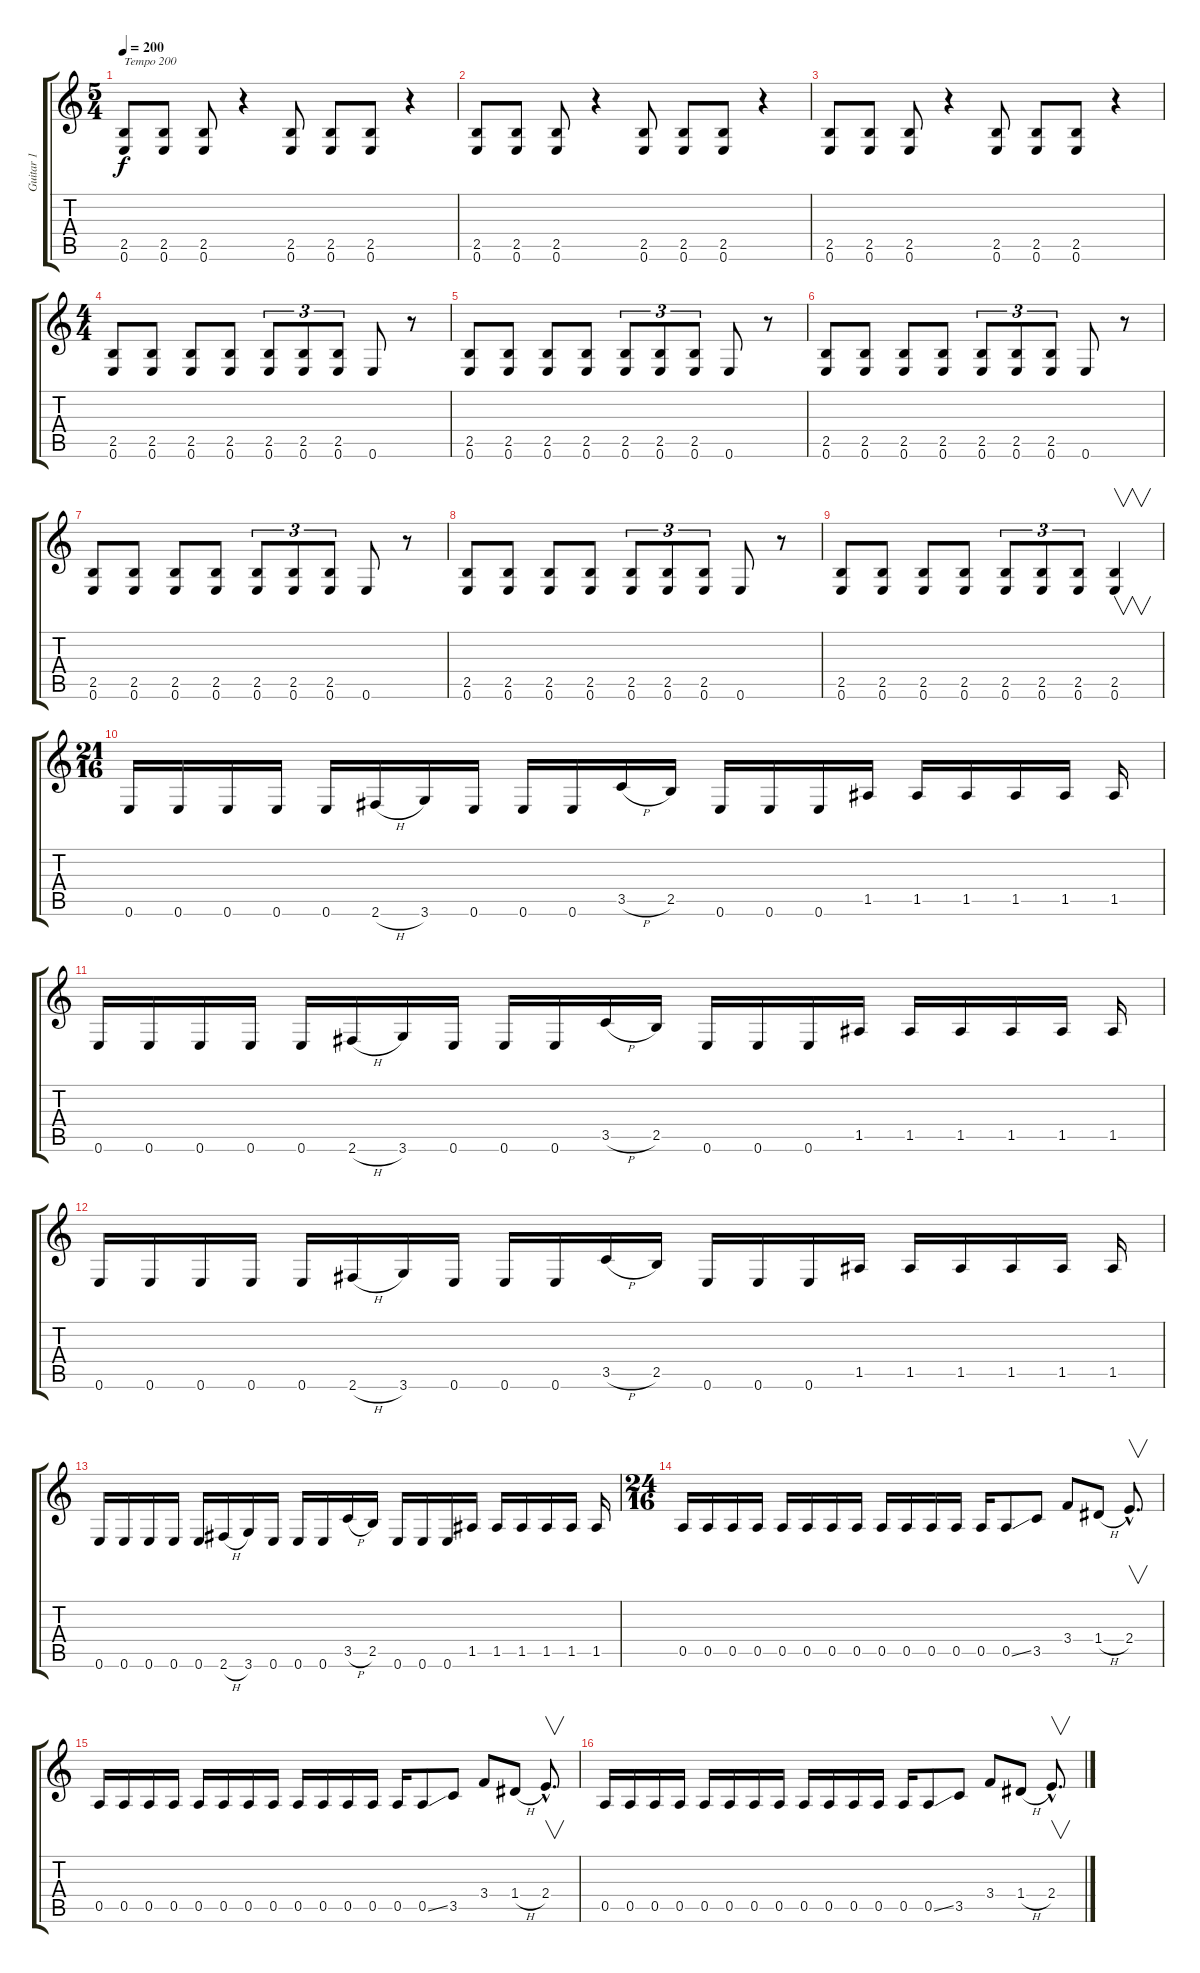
\track ("Guitar 1" "Guitar 1") {instrument distortionguitar}
\staff {score tabs}
\tuning (E4 B3 G3 D3 A2 E2) {hide}
\ts (5 4)
\tempo 200
\clef g2
\ks c
(2.5 0.6).8{txt "Tempo 200" dy f} (2.5 0.6).8 (2.5 0.6).8 r.4 (2.5 0.6).8 (2.5 0.6).8 (2.5 0.6).8 r.4 |
(2.5 0.6).8 (2.5 0.6).8 (2.5 0.6).8 r.4 (2.5 0.6).8 (2.5 0.6).8 (2.5 0.6).8 r.4 |
(2.5 0.6).8 (2.5 0.6).8 (2.5 0.6).8 r.4 (2.5 0.6).8 (2.5 0.6).8 (2.5 0.6).8 r.4 |
\ts (4 4)
(2.5 0.6).8 (2.5 0.6).8 (2.5 0.6).8 (2.5 0.6).8 (2.5 0.6).8{tu (3 2)} (2.5 0.6).8{tu (3 2)} (2.5 0.6).8{tu (3 2)} 0.6.8 r.8 |
(2.5 0.6).8 (2.5 0.6).8 (2.5 0.6).8 (2.5 0.6).8 (2.5 0.6).8{tu (3 2)} (2.5 0.6).8{tu (3 2)} (2.5 0.6).8{tu (3 2)} 0.6.8 r.8 |
(2.5 0.6).8 (2.5 0.6).8 (2.5 0.6).8 (2.5 0.6).8 (2.5 0.6).8{tu (3 2)} (2.5 0.6).8{tu (3 2)} (2.5 0.6).8{tu (3 2)} 0.6.8 r.8 |
(2.5 0.6).8 (2.5 0.6).8 (2.5 0.6).8 (2.5 0.6).8 (2.5 0.6).8{tu (3 2)} (2.5 0.6).8{tu (3 2)} (2.5 0.6).8{tu (3 2)} 0.6.8 r.8 |
(2.5 0.6).8 (2.5 0.6).8 (2.5 0.6).8 (2.5 0.6).8 (2.5 0.6).8{tu (3 2)} (2.5 0.6).8{tu (3 2)} (2.5 0.6).8{tu (3 2)} 0.6.8 r.8 |
(2.5 0.6).8 (2.5 0.6).8 (2.5 0.6).8 (2.5 0.6).8 (2.5 0.6).8{tu (3 2)} (2.5 0.6).8{tu (3 2)} (2.5 0.6).8{tu (3 2)} (2.5 0.6).4{v} |
\ts (21 16)
0.6.16 0.6.16 0.6.16 0.6.16 0.6.16 2.6{h}.16 3.6.16 0.6.16 0.6.16 0.6.16 3.5{h}.16 2.5.16 0.6.16 0.6.16 0.6.16 1.5.16 1.5.16 1.5.16 1.5.16 1.5.16 1.5.16 |
0.6.16 0.6.16 0.6.16 0.6.16 0.6.16 2.6{h}.16 3.6.16 0.6.16 0.6.16 0.6.16 3.5{h}.16 2.5.16 0.6.16 0.6.16 0.6.16 1.5.16 1.5.16 1.5.16 1.5.16 1.5.16 1.5.16 |
0.6.16 0.6.16 0.6.16 0.6.16 0.6.16 2.6{h}.16 3.6.16 0.6.16 0.6.16 0.6.16 3.5{h}.16 2.5.16 0.6.16 0.6.16 0.6.16 1.5.16 1.5.16 1.5.16 1.5.16 1.5.16 1.5.16 |
0.6.16 0.6.16 0.6.16 0.6.16 0.6.16 2.6{h}.16 3.6.16 0.6.16 0.6.16 0.6.16 3.5{h}.16 2.5.16 0.6.16 0.6.16 0.6.16 1.5.16 1.5.16 1.5.16 1.5.16 1.5.16 1.5.16 |
\ts (24 16)
0.5.16 0.5.16 0.5.16 0.5.16 0.5.16 0.5.16 0.5.16 0.5.16 0.5.16 0.5.16 0.5.16 0.5.16 0.5.16 0.5{ss}.8 3.5.8 3.4.8 1.4{h}.8 2.4{hac}.8{v d} |
0.5.16 0.5.16 0.5.16 0.5.16 0.5.16 0.5.16 0.5.16 0.5.16 0.5.16 0.5.16 0.5.16 0.5.16 0.5.16 0.5{ss}.8 3.5.8 3.4.8 1.4{h}.8 2.4{hac}.8{v d} |
0.5.16 0.5.16 0.5.16 0.5.16 0.5.16 0.5.16 0.5.16 0.5.16 0.5.16 0.5.16 0.5.16 0.5.16 0.5.16 0.5{ss}.8 3.5.8 3.4.8 1.4{h}.8 2.4{hac}.8{v d}
